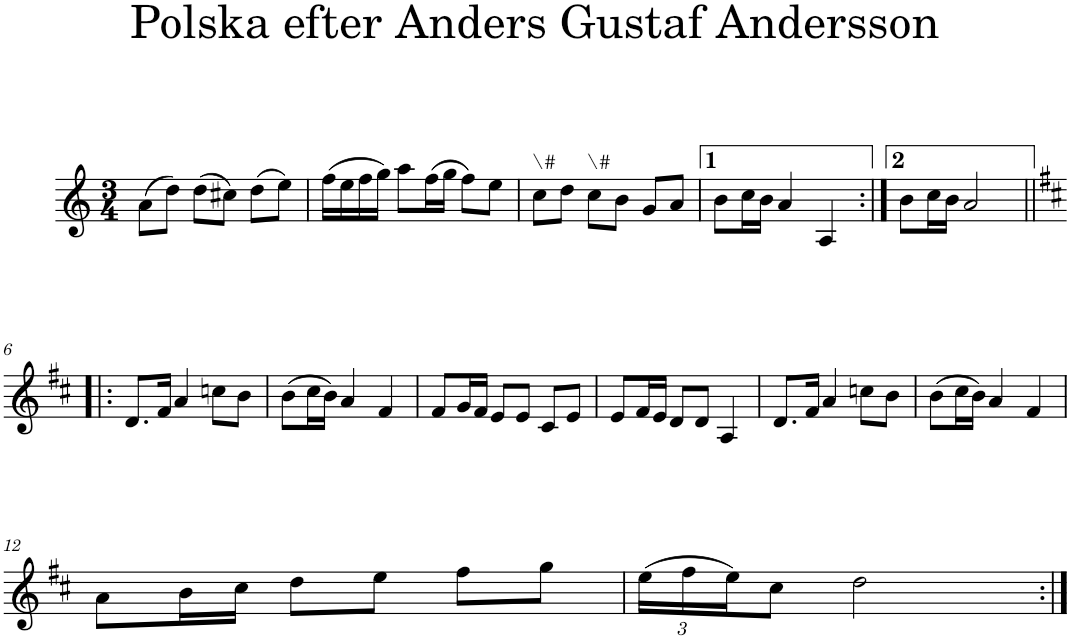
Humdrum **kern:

**kern
*part1
*staff1
*I"Piano
*I'Pno
*clefG2
*k[]
*M3/4
=1
(8a\L
8dd\J)
(8dd\L
8cc#X\J)
(8dd\L
8ee\J)
=2
(16ff\LL
16ee\
16ff\
16gg\JJ)
8aa\L
(16ff\L
16gg\JJ
8ff\L)
8ee\J
=3
!LO:TX:a:t=\#
8cc\L
8dd\J
!LO:TX:a:t=\#
8cc\L
8b\J
8g/L
8a/J
=4
8b\L
16cc\L
16b\JJ
4a/
4A/
=5:|!
8b\L
16cc\L
16b\JJ
2a/
!!LO:LB:g=z
=6!|:
*k[f#c#]
*D:
8.d/L
16f#/Jk
4a/
8ccn\L
8b\J
=7
(8b\L
16cc#\L
16b\JJ)
4a/
4f#/
=8
8f#/L
16g/L
16f#/JJ
8e/L
8e/J
8c#/L
8e/J
=9
8e/L
16f#/L
16e/JJ
8d/L
8d/J
4A/
=10
8.d/L
16f#/Jk
4a/
8ccn\L
8b\J
=11
(8b\L
16cc#\L
16b\JJ)
4a/
4f#/
!!LO:LB:g=z
=12
8a\L
16b\L
16cc#\JJ
8dd\L
8ee\J
8ff#\L
8gg\J
=13
*Xbrackettup
(24ee\LL
24ff#\
24ee\J)
8cc#\J
2dd\
=:|!
*-
